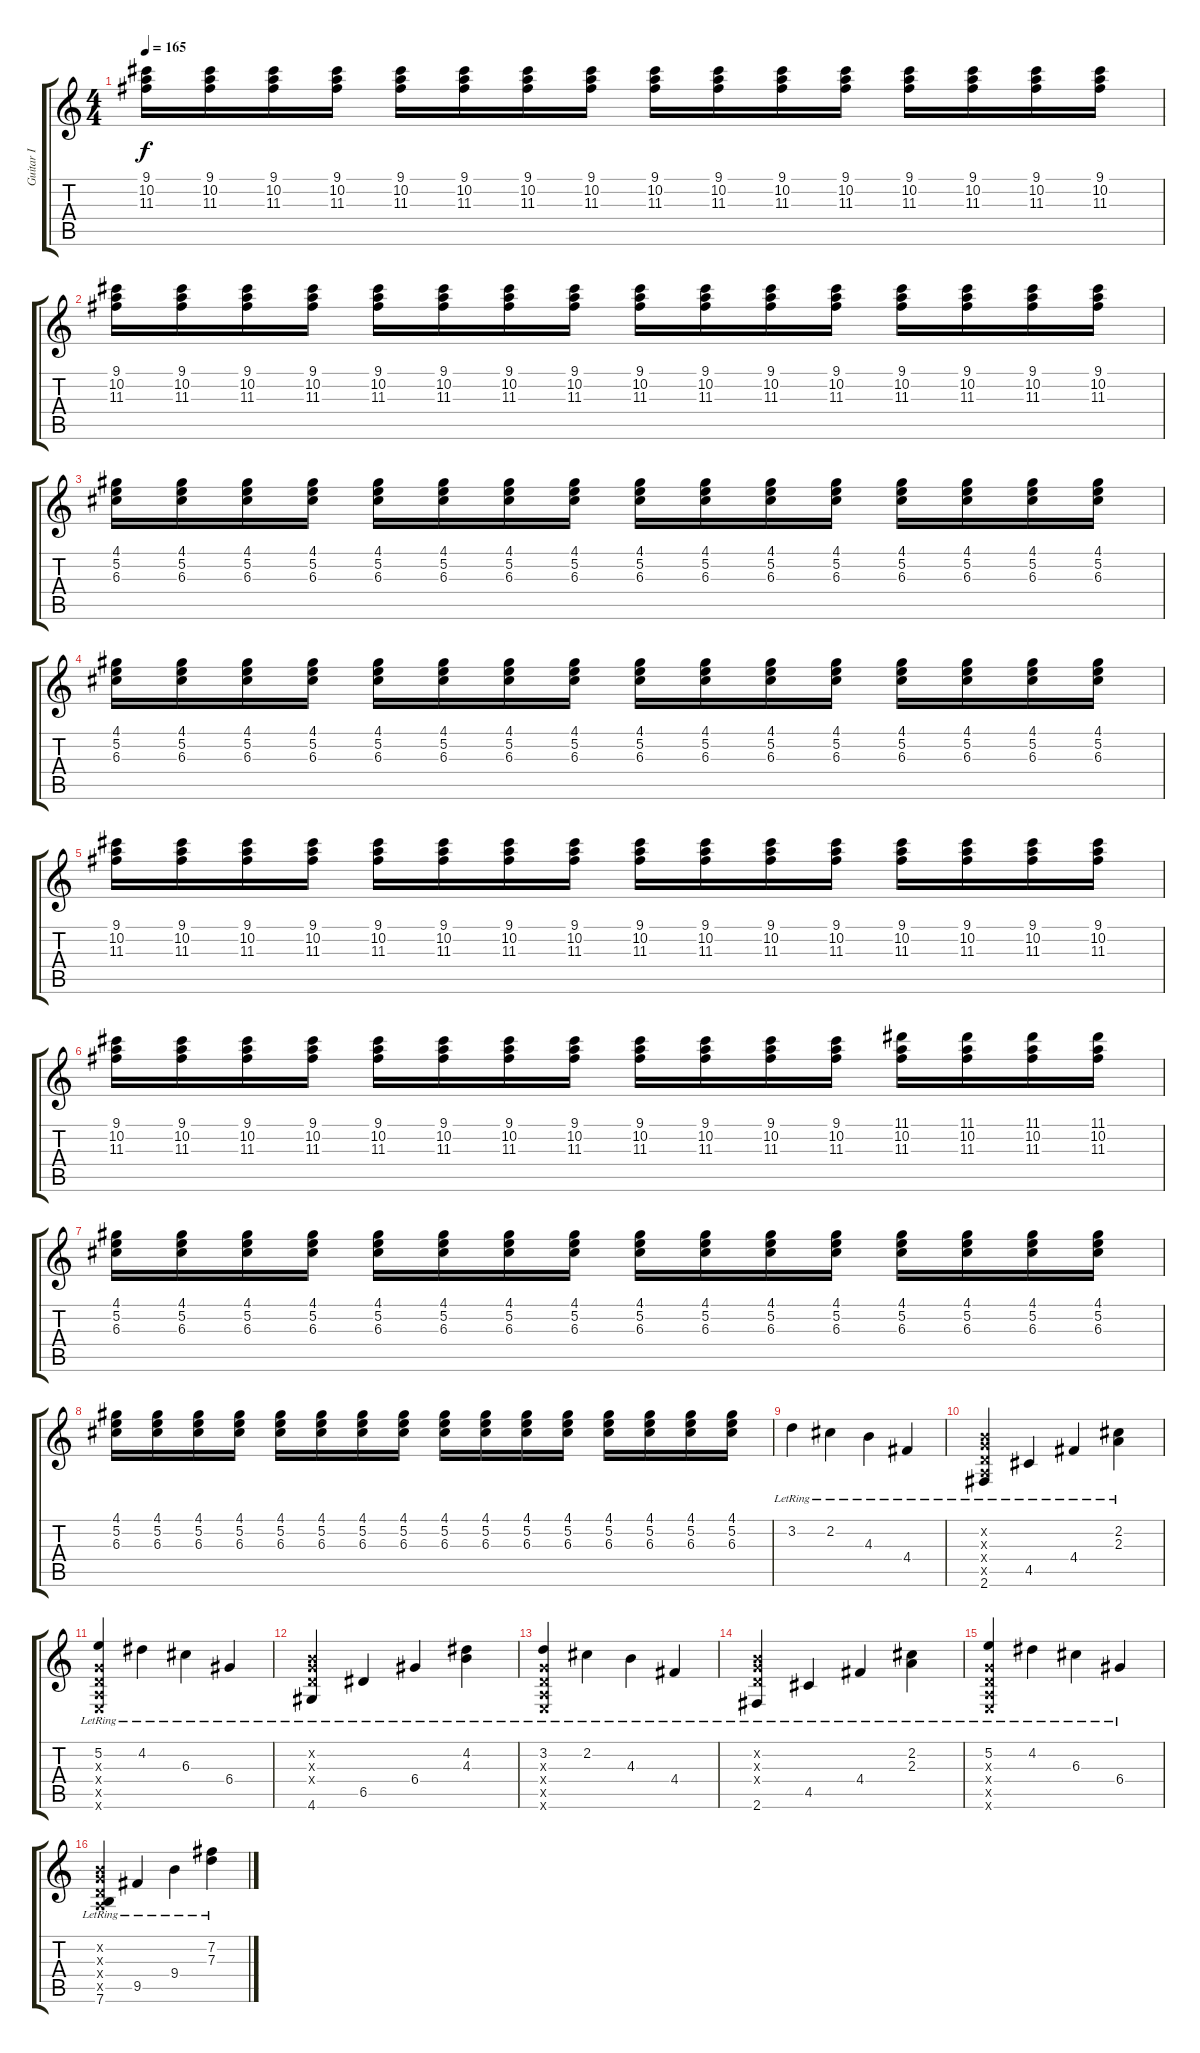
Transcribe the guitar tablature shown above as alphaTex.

\track ("Guitar I" "Guitar I") {instrument distortionguitar}
\staff {score tabs}
\tuning (E4 B3 G3 D3 A2 E2) {hide}
\ts (4 4)
\tempo 165
\clef g2
\ks c
(9.1 10.2 11.3).16{dy f} (9.1 10.2 11.3).16 (9.1 10.2 11.3).16 (9.1 10.2 11.3).16 (9.1 10.2 11.3).16 (9.1 10.2 11.3).16 (9.1 10.2 11.3).16 (9.1 10.2 11.3).16 (9.1 10.2 11.3).16 (9.1 10.2 11.3).16 (9.1 10.2 11.3).16 (9.1 10.2 11.3).16 (9.1 10.2 11.3).16 (9.1 10.2 11.3).16 (9.1 10.2 11.3).16 (9.1 10.2 11.3).16 |
(9.1 10.2 11.3).16 (9.1 10.2 11.3).16 (9.1 10.2 11.3).16 (9.1 10.2 11.3).16 (9.1 10.2 11.3).16 (9.1 10.2 11.3).16 (9.1 10.2 11.3).16 (9.1 10.2 11.3).16 (9.1 10.2 11.3).16 (9.1 10.2 11.3).16 (9.1 10.2 11.3).16 (9.1 10.2 11.3).16 (9.1 10.2 11.3).16 (9.1 10.2 11.3).16 (9.1 10.2 11.3).16 (9.1 10.2 11.3).16 |
(4.1 5.2 6.3).16 (4.1 5.2 6.3).16 (4.1 5.2 6.3).16 (4.1 5.2 6.3).16 (4.1 5.2 6.3).16 (4.1 5.2 6.3).16 (4.1 5.2 6.3).16 (4.1 5.2 6.3).16 (4.1 5.2 6.3).16 (4.1 5.2 6.3).16 (4.1 5.2 6.3).16 (4.1 5.2 6.3).16 (4.1 5.2 6.3).16 (4.1 5.2 6.3).16 (4.1 5.2 6.3).16 (4.1 5.2 6.3).16 |
(4.1 5.2 6.3).16 (4.1 5.2 6.3).16 (4.1 5.2 6.3).16 (4.1 5.2 6.3).16 (4.1 5.2 6.3).16 (4.1 5.2 6.3).16 (4.1 5.2 6.3).16 (4.1 5.2 6.3).16 (4.1 5.2 6.3).16 (4.1 5.2 6.3).16 (4.1 5.2 6.3).16 (4.1 5.2 6.3).16 (4.1 5.2 6.3).16 (4.1 5.2 6.3).16 (4.1 5.2 6.3).16 (4.1 5.2 6.3).16 |
(9.1 10.2 11.3).16 (9.1 10.2 11.3).16 (9.1 10.2 11.3).16 (9.1 10.2 11.3).16 (9.1 10.2 11.3).16 (9.1 10.2 11.3).16 (9.1 10.2 11.3).16 (9.1 10.2 11.3).16 (9.1 10.2 11.3).16 (9.1 10.2 11.3).16 (9.1 10.2 11.3).16 (9.1 10.2 11.3).16 (9.1 10.2 11.3).16 (9.1 10.2 11.3).16 (9.1 10.2 11.3).16 (9.1 10.2 11.3).16 |
(9.1 10.2 11.3).16 (9.1 10.2 11.3).16 (9.1 10.2 11.3).16 (9.1 10.2 11.3).16 (9.1 10.2 11.3).16 (9.1 10.2 11.3).16 (9.1 10.2 11.3).16 (9.1 10.2 11.3).16 (9.1 10.2 11.3).16 (9.1 10.2 11.3).16 (9.1 10.2 11.3).16 (9.1 10.2 11.3).16 (11.1 10.2 11.3).16 (11.1 10.2 11.3).16 (11.1 10.2 11.3).16 (11.1 10.2 11.3).16 |
(4.1 5.2 6.3).16 (4.1 5.2 6.3).16 (4.1 5.2 6.3).16 (4.1 5.2 6.3).16 (4.1 5.2 6.3).16 (4.1 5.2 6.3).16 (4.1 5.2 6.3).16 (4.1 5.2 6.3).16 (4.1 5.2 6.3).16 (4.1 5.2 6.3).16 (4.1 5.2 6.3).16 (4.1 5.2 6.3).16 (4.1 5.2 6.3).16 (4.1 5.2 6.3).16 (4.1 5.2 6.3).16 (4.1 5.2 6.3).16 |
(4.1 5.2 6.3).16 (4.1 5.2 6.3).16 (4.1 5.2 6.3).16 (4.1 5.2 6.3).16 (4.1 5.2 6.3).16 (4.1 5.2 6.3).16 (4.1 5.2 6.3).16 (4.1 5.2 6.3).16 (4.1 5.2 6.3).16 (4.1 5.2 6.3).16 (4.1 5.2 6.3).16 (4.1 5.2 6.3).16 (4.1 5.2 6.3).16 (4.1 5.2 6.3).16 (4.1 5.2 6.3).16 (4.1 5.2 6.3).16 |
3.2{lr}.4 2.2{lr}.4 4.3{lr}.4 4.4{lr}.4 |
(0.2{x} 0.3{x} 0.4{x} 0.5{x} 2.6{lr}).4 4.5{lr}.4 4.4{lr}.4 (2.2{lr} 2.3{lr}).4 |
(5.2{lr} 0.3{x} 0.4{x} 0.5{x} 0.6{x}).4 4.2{lr}.4 6.3{lr}.4 6.4{lr}.4 |
(0.2{x} 0.3{x} 0.4{x} 4.6{lr}).4 6.5{lr}.4 6.4{lr}.4 (4.2{lr} 4.3{lr}).4 |
(3.2{lr} 0.3{x} 0.4{x} 0.5{x} 0.6{x}).4 2.2{lr}.4 4.3{lr}.4 4.4{lr}.4 |
(0.2{x} 0.3{x} 0.4{x} 2.6{lr}).4 4.5{lr}.4 4.4{lr}.4 (2.2{lr} 2.3{lr}).4 |
(5.2{lr} 0.3{x} 0.4{x} 0.5{x} 0.6{x}).4 4.2{lr}.4 6.3{lr}.4 6.4{lr}.4 |
(0.2{x} 0.3{x} 0.4{x} 0.5{x} 7.6{lr}).4 9.5{lr}.4 9.4{lr}.4 (7.2{lr} 7.3{lr}).4
